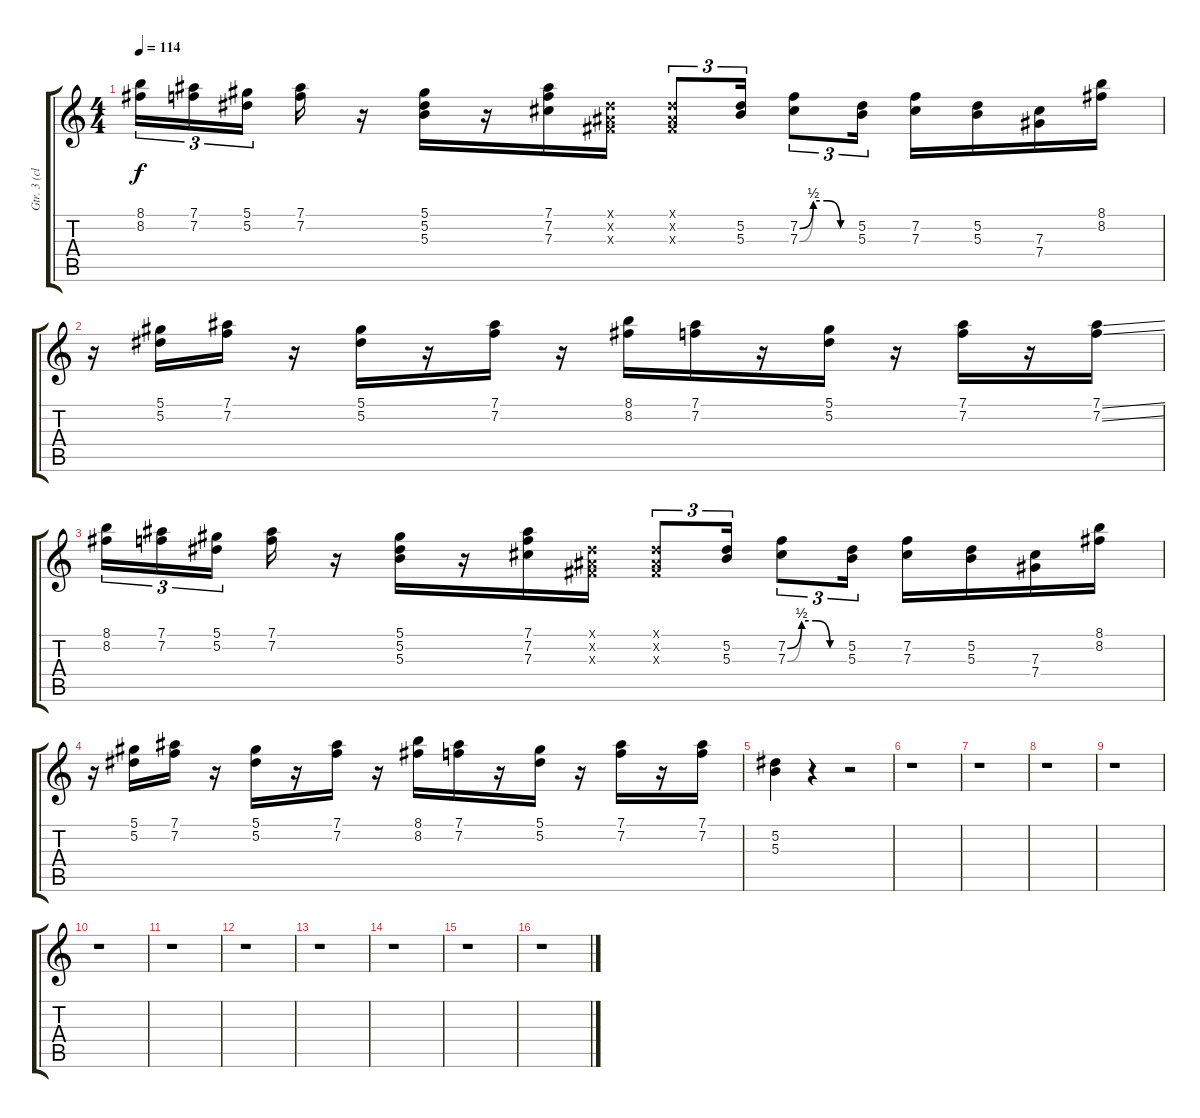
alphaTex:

\track ("Gtr. 3 (clean)" "Gtr. 3 (cl") {instrument electricguitarclean}
\staff {score tabs}
\tuning (Eb4 Bb3 Gb3 Db3 Ab2 Eb2) {hide}
\ts (4 4)
\tempo 114
\clef g2
\ks c
(8.1 8.2).16{tu (3 2) dy f} (7.1 7.2).16{tu (3 2)} (5.1 5.2).16{tu (3 2)} (7.1 7.2).16 r.16 (5.1 5.2 5.3).16 r.16 (7.1 7.2 7.3).16 (0.1{x} 0.2{x} 0.3{x}).16 (0.1{x} 0.2{x} 0.3{x}).8{tu (3 2)} (5.2 5.3).16{tu (3 2)} (7.2{be (custom 0 0 15 2 30 2 45 0 60 0)} 7.3{be (custom 0 0 15 2 30 2 45 0 60 0)}).8{tu (3 2)} (5.2 5.3).16{tu (3 2)} (7.2 7.3).16 (5.2 5.3).16 (7.3 7.4).16 (8.1 8.2).16 |
r.16 (5.1 5.2).16 (7.1 7.2).16 r.16 (5.1 5.2).16 r.16 (7.1 7.2).16 r.16 (8.1 8.2).16 (7.1 7.2).16 r.16 (5.1 5.2).16 r.16 (7.1 7.2).16 r.16 (7.1{ss} 7.2{ss}).16 |
(8.1 8.2).16{tu (3 2)} (7.1 7.2).16{tu (3 2)} (5.1 5.2).16{tu (3 2)} (7.1 7.2).16 r.16 (5.1 5.2 5.3).16 r.16 (7.1 7.2 7.3).16 (0.1{x} 0.2{x} 0.3{x}).16 (0.1{x} 0.2{x} 0.3{x}).8{tu (3 2)} (5.2 5.3).16{tu (3 2)} (7.2{be (custom 0 0 15 2 30 2 45 0 60 0)} 7.3{be (custom 0 0 15 2 30 2 45 0 60 0)}).8{tu (3 2)} (5.2 5.3).16{tu (3 2)} (7.2 7.3).16 (5.2 5.3).16 (7.3 7.4).16 (8.1 8.2).16 |
r.16 (5.1 5.2).16 (7.1 7.2).16 r.16 (5.1 5.2).16 r.16 (7.1 7.2).16 r.16 (8.1 8.2).16 (7.1 7.2).16 r.16 (5.1 5.2).16 r.16 (7.1 7.2).16 r.16 (7.1 7.2).16 |
(5.2 5.3).4 r.4 r.2 |
r.1 |
r.1 |
r.1 |
r.1 |
r.1 |
r.1 |
r.1 |
r.1 |
r.1 |
r.1 |
r.1
